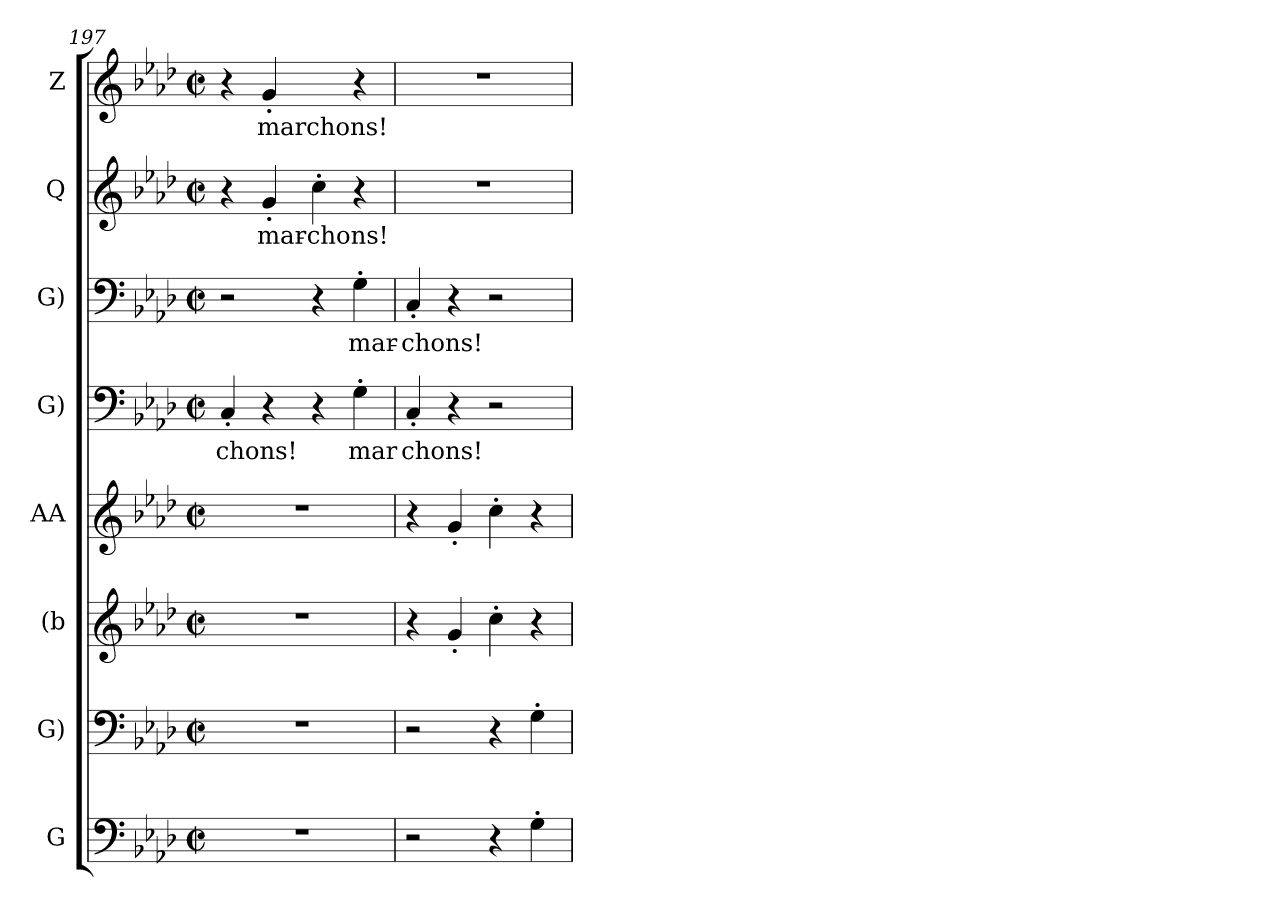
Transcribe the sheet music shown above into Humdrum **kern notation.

**kern	**kern	**kern	**kern	**kern	**text	**kern	**text	**kern	**text	**kern	**text
*part8	*part7	*part6	*part5	*part4	*part4	*part3	*part3	*part2	*part2	*part1	*part1
*staff8	*staff7	*staff6	*staff5	*staff4	*staff4	*staff3	*staff3	*staff2	*staff2	*staff1	*staff1
*I"G	*I"G)	*I"(b	*I"AA	*I"G)	*	*I"G)	*	*I"Q	*	*I"Z	*
*clefF4	*clefF4	*clefG2	*clefG2	*clefF4	*	*clefF4	*	*clefG2	*	*clefG2	*
*k[b-e-a-d-]	*k[b-e-a-d-]	*k[b-e-a-d-]	*k[b-e-a-d-]	*k[b-e-a-d-]	*	*k[b-e-a-d-]	*	*k[b-e-a-d-]	*	*k[b-e-a-d-]	*
*M2/2	*M2/2	*M2/2	*M2/2	*M2/2	*	*M2/2	*	*M2/2	*	*M2/2	*
*met(c|)	*met(c|)	*met(c|)	*met(c|)	*met(c|)	*	*met(c|)	*	*met(c|)	*	*met(c|)	*
=197	=197	=197	=197	=197	=197	=197	=197	=197	=197	=197	=197
1r	1r	1r	1r	4C'<i/	chons!	2r	.	4r	.	4r	.
.	.	.	.	4r	.	.	.	4g'<i/	mar-	4g'<i/	marchons!
.	.	.	.	4r	.	4r	.	4cc'>i\	chons!	4ryy	.
.	.	.	.	4G'>i\	mar	4G'>i\	mar-	4r	.	4r	.
=198	=198	=198	=198	=198	=198	=198	=198	=198	=198	=198	=198
2r	2r	4r	4r	4C'<i/	chons!	4C'<i/	chons!	1r	.	1r	.
.	.	4g'<i/	4g'<i/	4r	.	4r	.	.	.	.	.
4r	4r	4cc'>i\	4cc'>i\	2r	.	2r	.	.	.	.	.
4G'>i\	4G'>i\	4r	4r	.	.	.	.	.	.	.	.
=	=	=	=	=	=	=	=	=	=	=	=
*-	*-	*-	*-	*-	*-	*-	*-	*-	*-	*-	*-
